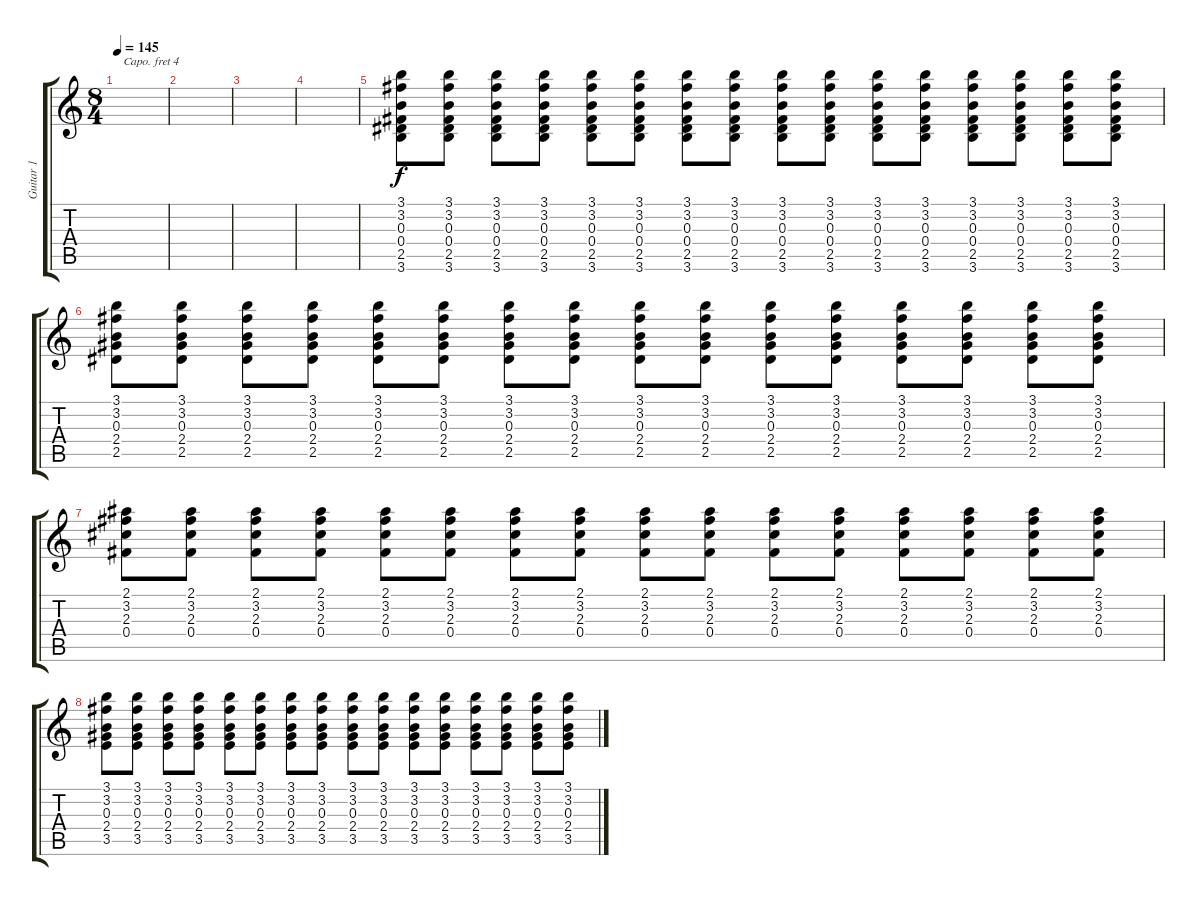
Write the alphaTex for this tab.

\track ("Guitar 1" "Guitar 1") {instrument electricguitarjazz}
\staff {score tabs}
\capo 4
\tuning (E4 B3 G3 D3 A2 E2) {hide}
\ts (8 4)
\tempo 145
\clef g2
\ks c
|
|
|
|
(3.1 3.2 0.3 0.4 2.5 3.6).8{dy f} (3.1 3.2 0.3 0.4 2.5 3.6).8 (3.1 3.2 0.3 0.4 2.5 3.6).8 (3.1 3.2 0.3 0.4 2.5 3.6).8 (3.1 3.2 0.3 0.4 2.5 3.6).8 (3.1 3.2 0.3 0.4 2.5 3.6).8 (3.1 3.2 0.3 0.4 2.5 3.6).8 (3.1 3.2 0.3 0.4 2.5 3.6).8 (3.1 3.2 0.3 0.4 2.5 3.6).8 (3.1 3.2 0.3 0.4 2.5 3.6).8 (3.1 3.2 0.3 0.4 2.5 3.6).8 (3.1 3.2 0.3 0.4 2.5 3.6).8 (3.1 3.2 0.3 0.4 2.5 3.6).8 (3.1 3.2 0.3 0.4 2.5 3.6).8 (3.1 3.2 0.3 0.4 2.5 3.6).8 (3.1 3.2 0.3 0.4 2.5 3.6).8 |
(3.1 3.2 0.3 2.4 2.5).8 (3.1 3.2 0.3 2.4 2.5).8 (3.1 3.2 0.3 2.4 2.5).8 (3.1 3.2 0.3 2.4 2.5).8 (3.1 3.2 0.3 2.4 2.5).8 (3.1 3.2 0.3 2.4 2.5).8 (3.1 3.2 0.3 2.4 2.5).8 (3.1 3.2 0.3 2.4 2.5).8 (3.1 3.2 0.3 2.4 2.5).8 (3.1 3.2 0.3 2.4 2.5).8 (3.1 3.2 0.3 2.4 2.5).8 (3.1 3.2 0.3 2.4 2.5).8 (3.1 3.2 0.3 2.4 2.5).8 (3.1 3.2 0.3 2.4 2.5).8 (3.1 3.2 0.3 2.4 2.5).8 (3.1 3.2 0.3 2.4 2.5).8 |
(2.1 3.2 2.3 0.4).8 (2.1 3.2 2.3 0.4).8 (2.1 3.2 2.3 0.4).8 (2.1 3.2 2.3 0.4).8 (2.1 3.2 2.3 0.4).8 (2.1 3.2 2.3 0.4).8 (2.1 3.2 2.3 0.4).8 (2.1 3.2 2.3 0.4).8 (2.1 3.2 2.3 0.4).8 (2.1 3.2 2.3 0.4).8 (2.1 3.2 2.3 0.4).8 (2.1 3.2 2.3 0.4).8 (2.1 3.2 2.3 0.4).8 (2.1 3.2 2.3 0.4).8 (2.1 3.2 2.3 0.4).8 (2.1 3.2 2.3 0.4).8 |
(3.1 3.2 0.3 2.4 3.5).8 (3.1 3.2 0.3 2.4 3.5).8 (3.1 3.2 0.3 2.4 3.5).8 (3.1 3.2 0.3 2.4 3.5).8 (3.1 3.2 0.3 2.4 3.5).8 (3.1 3.2 0.3 2.4 3.5).8 (3.1 3.2 0.3 2.4 3.5).8 (3.1 3.2 0.3 2.4 3.5).8 (3.1 3.2 0.3 2.4 3.5).8 (3.1 3.2 0.3 2.4 3.5).8 (3.1 3.2 0.3 2.4 3.5).8 (3.1 3.2 0.3 2.4 3.5).8 (3.1 3.2 0.3 2.4 3.5).8 (3.1 3.2 0.3 2.4 3.5).8 (3.1 3.2 0.3 2.4 3.5).8 (3.1 3.2 0.3 2.4 3.5).8
